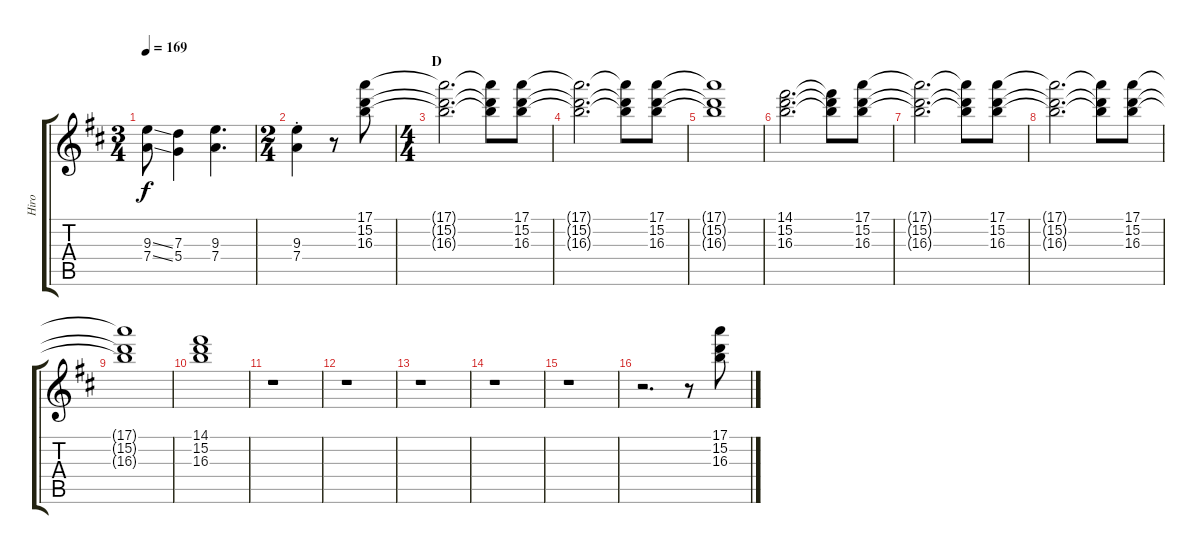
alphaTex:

\track ("Hiro" "Hiro") {instrument electricguitarclean}
\staff {score tabs}
\tuning (E4 B3 G3 D3 A2 E2) {hide}
\ts (3 4)
\tempo 169
\clef g2
\ks d
(9.3{ss} 7.4{ss}).8{dy f} (7.3 5.4).4 (9.3 7.4).4{d} |
\ts (2 4)
(9.3{st} 7.4{st}).4 r.8 (17.1 15.2 16.3).8{instrument electricguitarclean} |
\ts (4 4)
\section ("" "D")
(17.1{t} 15.2{t} 16.3{t}).2{d} (17.1{t} 15.2{t} 16.3{t}).8 (17.1 15.2 16.3).8 |
(17.1{t} 15.2{t} 16.3{t}).2{d} (17.1{t} 15.2{t} 16.3{t}).8 (17.1 15.2 16.3).8 |
(17.1{t} 15.2{t} 16.3{t}).1 |
(14.1 15.2 16.3).2{d} (14.1{t} 15.2{t} 16.3{t}).8 (17.1 15.2 16.3).8 |
(17.1{t} 15.2{t} 16.3{t}).2{d} (17.1{t} 15.2{t} 16.3{t}).8 (17.1 15.2 16.3).8 |
(17.1{t} 15.2{t} 16.3{t}).2{d} (17.1{t} 15.2{t} 16.3{t}).8 (17.1 15.2 16.3).8 |
(17.1{t} 15.2{t} 16.3{t}).1 |
(14.1 15.2 16.3).1 |
r.1 |
r.1 |
r.1 |
r.1 |
r.1 |
r.2{d} r.8 (17.1 15.2 16.3).8
